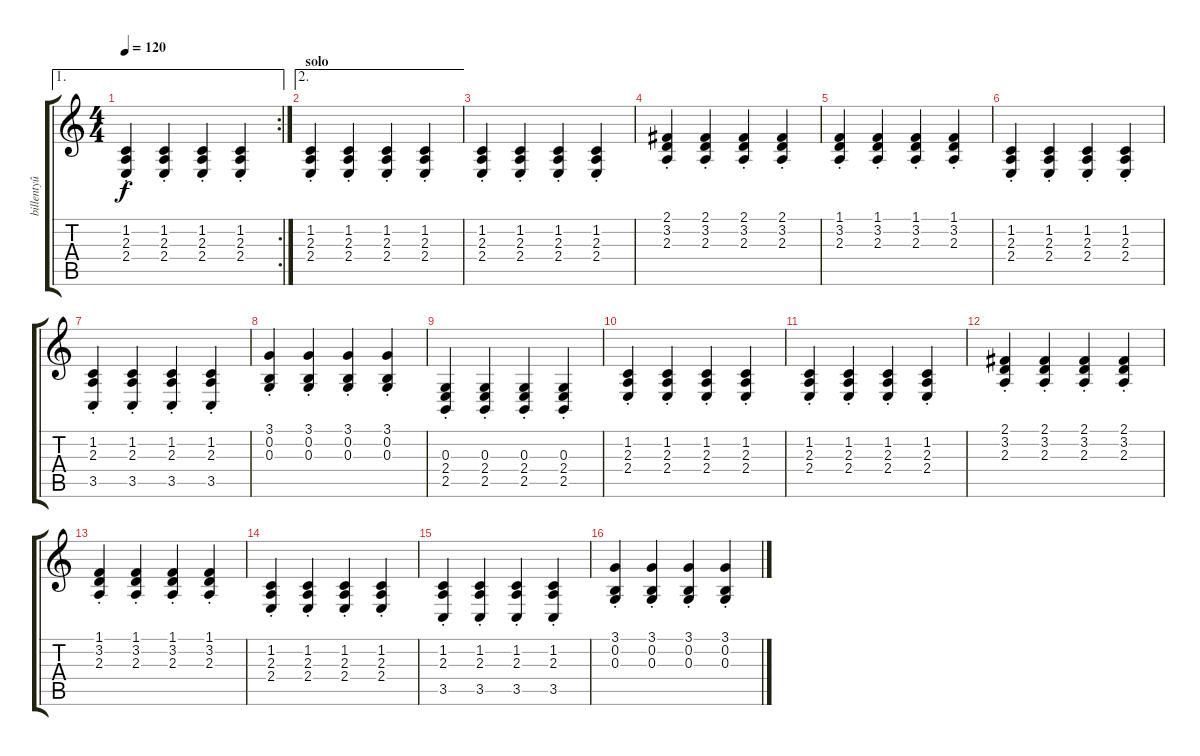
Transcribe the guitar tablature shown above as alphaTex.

\track ("billentyû II." "billentyû ") {instrument mutedtrumpet}
\staff {score tabs}
\tuning (E4 B3 G3 D3 A2 E2) {hide}
\ae 1
\rc 2
\ts (4 4)
\tempo 120
\clef g2
\ks c
(1.2{st} 2.3{st} 2.4{st}).4{dy f} (1.2{st} 2.3{st} 2.4{st}).4 (1.2{st} 2.3{st} 2.4{st}).4 (1.2{st} 2.3{st} 2.4{st}).4 |
\ae 2
\section ("" "solo")
(1.2{st} 2.3{st} 2.4{st}).4 (1.2{st} 2.3{st} 2.4{st}).4 (1.2{st} 2.3{st} 2.4{st}).4 (1.2{st} 2.3{st} 2.4{st}).4 |
(1.2{st} 2.3{st} 2.4{st}).4 (1.2{st} 2.3{st} 2.4{st}).4 (1.2{st} 2.3{st} 2.4{st}).4 (1.2{st} 2.3{st} 2.4{st}).4 |
(2.1{st} 3.2{st} 2.3{st}).4 (2.1{st} 3.2{st} 2.3{st}).4 (2.1{st} 3.2{st} 2.3{st}).4 (2.1{st} 3.2{st} 2.3{st}).4 |
(1.1{st} 3.2{st} 2.3{st}).4 (1.1{st} 3.2{st} 2.3{st}).4 (1.1{st} 3.2{st} 2.3{st}).4 (1.1{st} 3.2{st} 2.3{st}).4 |
(1.2{st} 2.3{st} 2.4{st}).4 (1.2{st} 2.3{st} 2.4{st}).4 (1.2{st} 2.3{st} 2.4{st}).4 (1.2{st} 2.3{st} 2.4{st}).4 |
(1.2{st} 2.3{st} 3.5{st}).4 (1.2{st} 2.3{st} 3.5{st}).4 (1.2{st} 2.3{st} 3.5{st}).4 (1.2{st} 2.3{st} 3.5{st}).4 |
(3.1{st} 0.2{st} 0.3{st}).4 (3.1{st} 0.2{st} 0.3{st}).4 (3.1{st} 0.2{st} 0.3{st}).4 (3.1{st} 0.2{st} 0.3{st}).4 |
(0.3{st} 2.4{st} 2.5{st}).4 (0.3{st} 2.4 2.5{st}).4 (0.3{st} 2.4{st} 2.5{st}).4 (0.3{st} 2.4{st} 2.5{st}).4 |
(1.2{st} 2.3{st} 2.4{st}).4 (1.2{st} 2.3{st} 2.4{st}).4 (1.2{st} 2.3{st} 2.4{st}).4 (1.2{st} 2.3{st} 2.4{st}).4 |
(1.2{st} 2.3{st} 2.4{st}).4 (1.2{st} 2.3{st} 2.4{st}).4 (1.2{st} 2.3{st} 2.4{st}).4 (1.2{st} 2.3{st} 2.4{st}).4 |
(2.1{st} 3.2{st} 2.3{st}).4 (2.1{st} 3.2{st} 2.3{st}).4 (2.1{st} 3.2{st} 2.3{st}).4 (2.1{st} 3.2{st} 2.3{st}).4 |
(1.1{st} 3.2{st} 2.3{st}).4 (1.1{st} 3.2{st} 2.3{st}).4 (1.1{st} 3.2{st} 2.3{st}).4 (1.1{st} 3.2{st} 2.3{st}).4 |
(1.2{st} 2.3{st} 2.4{st}).4 (1.2{st} 2.3{st} 2.4{st}).4 (1.2{st} 2.3{st} 2.4{st}).4 (1.2{st} 2.3{st} 2.4{st}).4 |
(1.2{st} 2.3{st} 3.5{st}).4 (1.2{st} 2.3{st} 3.5{st}).4 (1.2{st} 2.3{st} 3.5{st}).4 (1.2{st} 2.3{st} 3.5{st}).4 |
(3.1{st} 0.2{st} 0.3{st}).4 (3.1{st} 0.2{st} 0.3{st}).4 (3.1{st} 0.2{st} 0.3{st}).4 (3.1{st} 0.2{st} 0.3{st}).4
